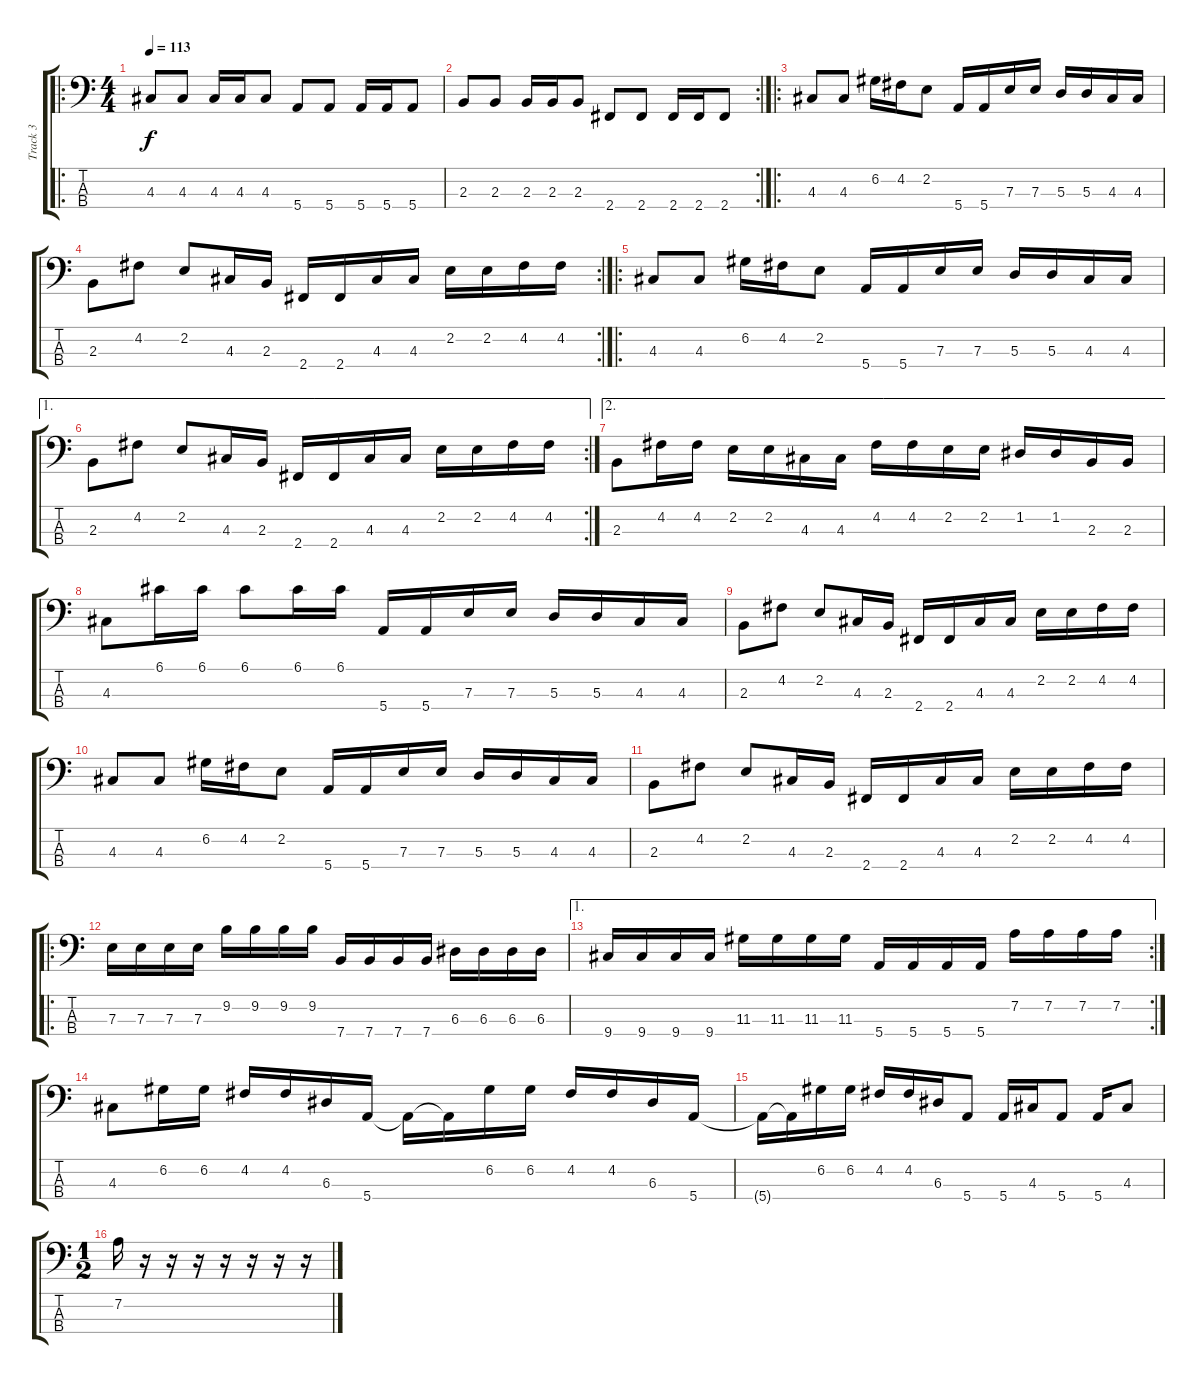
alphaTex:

\track ("Track 3" "Track 3") {instrument electricbasspick}
\staff {score tabs}
\tuning (G2 D2 A1 E1) {hide}
\ro
\ts (4 4)
\tempo 113
\clef f4
\ks c
4.3.8{dy f} 4.3.8 4.3.16 4.3.16 4.3.8 5.4.8 5.4.8 5.4.16 5.4.16 5.4.8 |
\rc 2
2.3.8 2.3.8 2.3.16 2.3.16 2.3.8 2.4.8 2.4.8 2.4.16 2.4.16 2.4.8 |
\ro
4.3.8 4.3.8 6.2.16 4.2.16 2.2.8 5.4.16 5.4.16 7.3.16 7.3.16 5.3.16 5.3.16 4.3.16 4.3.16 |
\rc 2
2.3.8 4.2.8 2.2.8 4.3.16 2.3.16 2.4.16 2.4.16 4.3.16 4.3.16 2.2.16 2.2.16 4.2.16 4.2.16 |
\ro
4.3.8 4.3.8 6.2.16 4.2.16 2.2.8 5.4.16 5.4.16 7.3.16 7.3.16 5.3.16 5.3.16 4.3.16 4.3.16 |
\ae 1
\rc 2
2.3.8 4.2.8 2.2.8 4.3.16 2.3.16 2.4.16 2.4.16 4.3.16 4.3.16 2.2.16 2.2.16 4.2.16 4.2.16 |
\ae 2
2.3.8 4.2.16 4.2.16 2.2.16 2.2.16 4.3.16 4.3.16 4.2.16 4.2.16 2.2.16 2.2.16 1.2.16 1.2.16 2.3.16 2.3.16 |
4.3.8 6.1.16 6.1.16 6.1.8 6.1.16 6.1.16 5.4.16 5.4.16 7.3.16 7.3.16 5.3.16 5.3.16 4.3.16 4.3.16 |
2.3.8 4.2.8 2.2.8 4.3.16 2.3.16 2.4.16 2.4.16 4.3.16 4.3.16 2.2.16 2.2.16 4.2.16 4.2.16 |
4.3.8 4.3.8 6.2.16 4.2.16 2.2.8 5.4.16 5.4.16 7.3.16 7.3.16 5.3.16 5.3.16 4.3.16 4.3.16 |
2.3.8 4.2.8 2.2.8 4.3.16 2.3.16 2.4.16 2.4.16 4.3.16 4.3.16 2.2.16 2.2.16 4.2.16 4.2.16 |
\ro
7.3.16 7.3.16 7.3.16 7.3.16 9.2.16 9.2.16 9.2.16 9.2.16 7.4.16 7.4.16 7.4.16 7.4.16 6.3.16 6.3.16 6.3.16 6.3.16 |
\ae 1
\rc 2
9.4.16 9.4.16 9.4.16 9.4.16 11.3.16 11.3.16 11.3.16 11.3.16 5.4.16 5.4.16 5.4.16 5.4.16 7.2.16 7.2.16 7.2.16 7.2.16 |
4.3.8 6.2.16 6.2.16 4.2.16 4.2.16 6.3.16 5.4.16 5.4{t}.16 5.4{t}.16 6.2.16 6.2.16 4.2.16 4.2.16 6.3.16 5.4.16 |
5.4{t}.16 5.4{t}.16 6.2.16 6.2.16 4.2.16 4.2.16 6.3.16 5.4.8 5.4.16 4.3.16 5.4.8 5.4.16 4.3.8 |
\ts (1 2)
7.2.16 r.16 r.16 r.16 r.16 r.16 r.16 r.16
